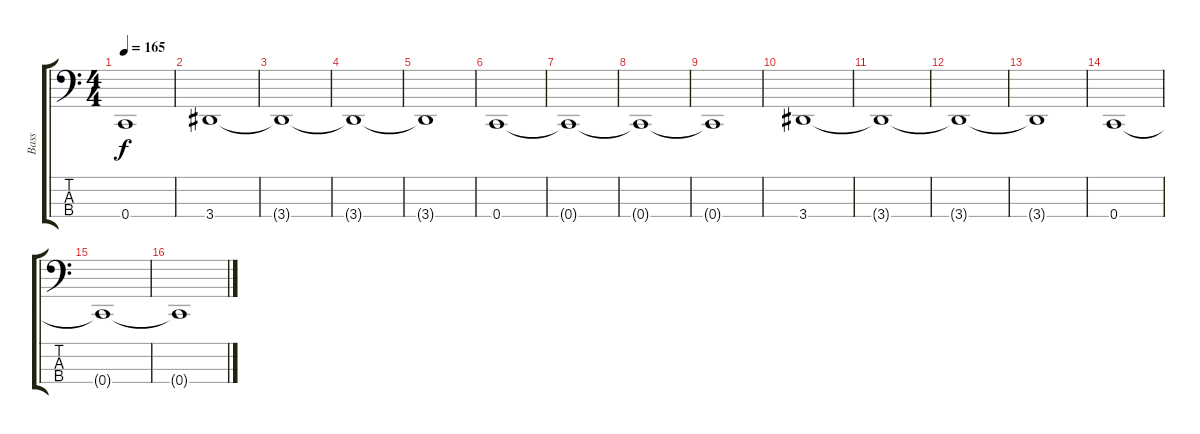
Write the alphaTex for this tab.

\track ("Bass" "Bass") {instrument electricbasspick}
\staff {score tabs}
\tuning (F2 C2 G1 C1) {hide}
\ts (4 4)
\tempo 165
\clef f4
\ks c
0.4{t}.1{dy f} |
3.4.1 |
3.4{t}.1 |
3.4{t}.1 |
3.4{t}.1 |
0.4.1 |
0.4{t}.1 |
0.4{t}.1 |
0.4{t}.1 |
3.4.1 |
3.4{t}.1 |
3.4{t}.1 |
3.4{t}.1 |
0.4.1 |
0.4{t}.1 |
0.4{t}.1
